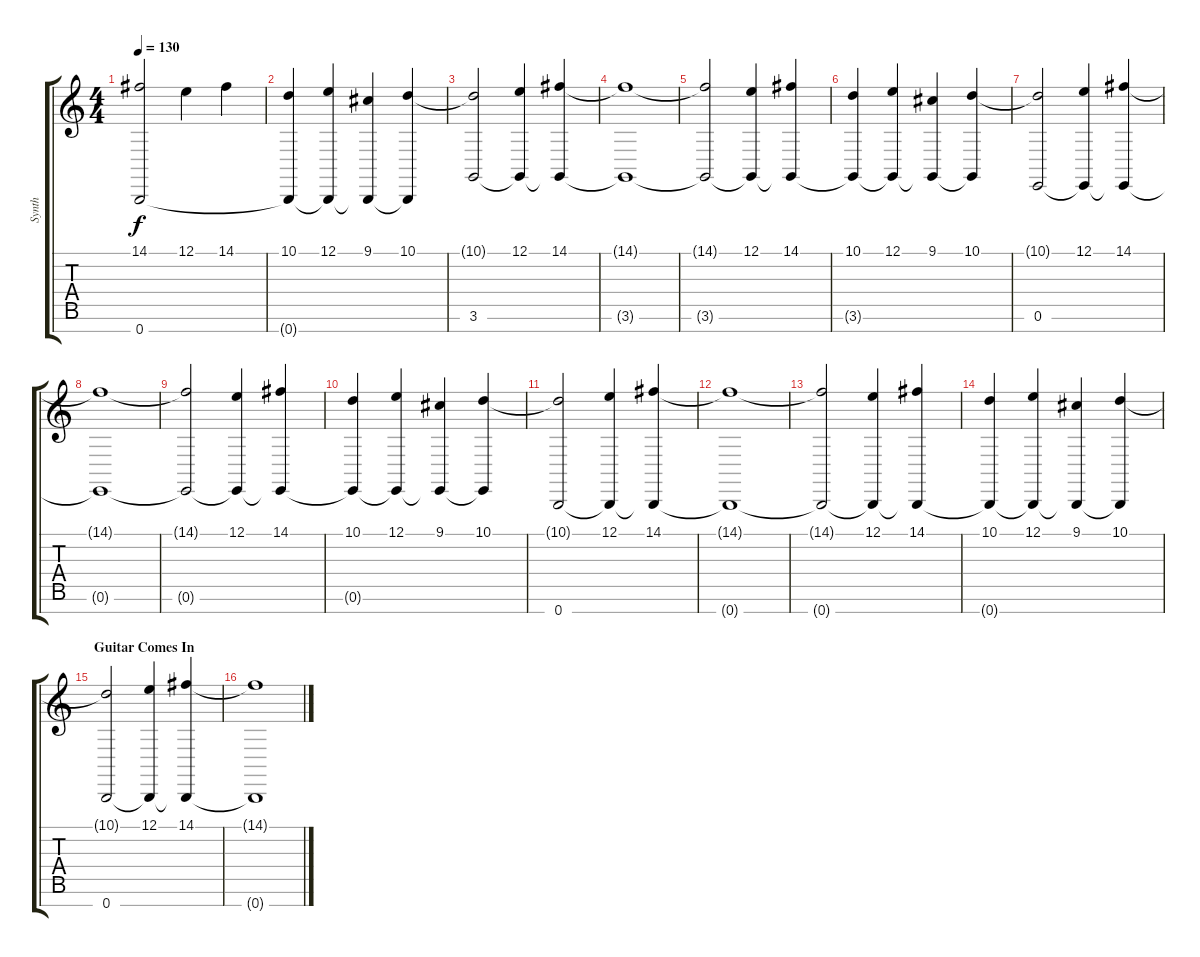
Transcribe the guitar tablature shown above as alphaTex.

\track ("Synth" "Synth") {instrument synthstrings2}
\staff {score tabs}
\tuning (E4 B3 G3 D3 A2 E2 B1) {hide}
\ts (4 4)
\tempo 130
\clef g2
\ks c
(14.1{t} 0.7{t}).2{dy f} 12.1.4 14.1.4 |
(10.1 0.7{t}).4 (12.1 0.7{t}).4 (9.1 0.7{t}).4 (10.1 0.7{t}).4 |
(10.1{t} 3.6).2 (12.1 3.6{t}).4 (14.1 3.6{t}).4 |
(14.1{t} 3.6{t}).1 |
(14.1{t} 3.6{t}).2 (12.1 3.6{t}).4 (14.1 3.6{t}).4 |
(10.1 3.6{t}).4 (12.1 3.6{t}).4 (9.1 3.6{t}).4 (10.1 3.6{t}).4 |
(10.1{t} 0.6).2 (12.1 0.6{t}).4 (14.1 0.6{t}).4 |
(14.1{t} 0.6{t}).1 |
(14.1{t} 0.6{t}).2 (12.1 0.6{t}).4 (14.1 0.6{t}).4 |
(10.1 0.6{t}).4 (12.1 0.6{t}).4 (9.1 0.6{t}).4 (10.1 0.6{t}).4 |
(10.1{t} 0.7).2 (12.1 0.7{t}).4 (14.1 0.7{t}).4 |
(14.1{t} 0.7{t}).1 |
(14.1{t} 0.7{t}).2 (12.1 0.7{t}).4 (14.1 0.7{t}).4 |
(10.1 0.7{t}).4 (12.1 0.7{t}).4 (9.1 0.7{t}).4 (10.1 0.7{t}).4 |
\section ("" "Guitar Comes In")
(10.1{t} 0.7).2 (12.1 0.7{t}).4 (14.1 0.7{t}).4 |
(14.1{t} 0.7{t}).1
